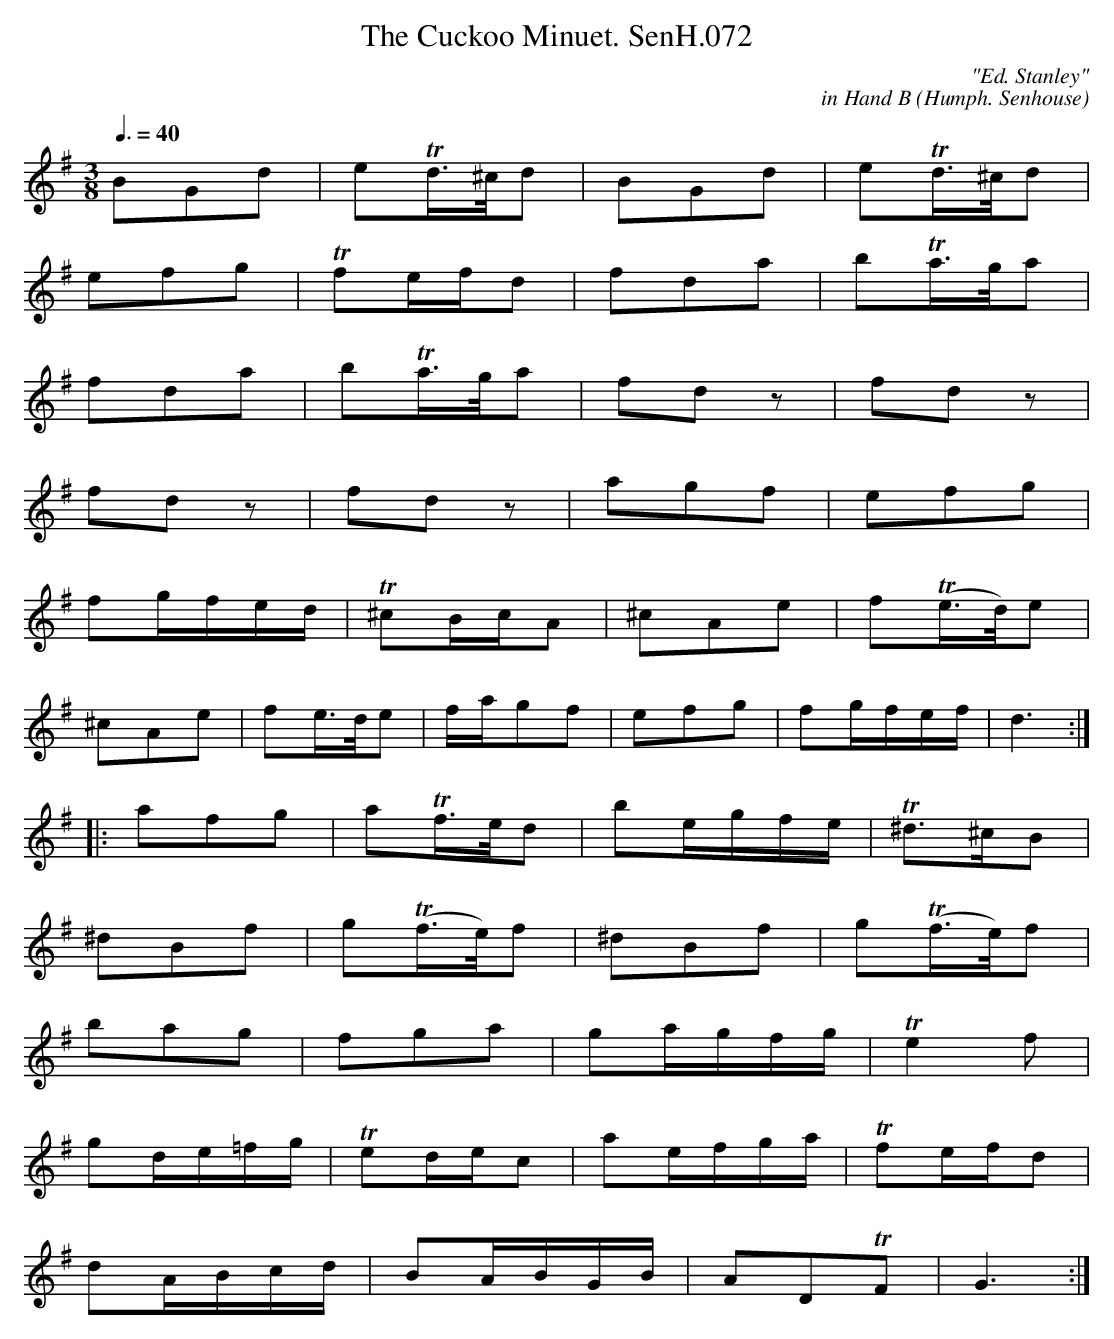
X:1
T:Cuckoo Minuet. SenH.072, The
C:"Ed. Stanley"
C:in Hand B (Humph. Senhouse)
Q:3/8=40
M:3/8
L:1/8
K:G
BGd | eTd/>^c/d | BGd | eTd/>^c/d |
efg | Tfe/f/d | fda | bTa/>g/a |
fda | bTa/>g/a | fdz | fdz |
fdz | fdz | agf | efg |
fg/f/e/d/ | T^cB/c/A | ^cAe | fT(e/>d/)e |
^cAe | fe/>d/e | f/a/gf | efg | fg/f/e/f/ | d3 :|
|: afg | aTf/>e/d | be/g/f/e/| T^d>^cB |
^dBf | gT(f/>e/)f | ^dBf | gT(f/>e/)f |
bag | fga | ga/g/f/g/ | Te2f |
gd/e/=f/g/ | Ted/e/c | ae/f/g/a/ | Tfe/f/d |
dA/B/c/d/ | BA/B/G/B/ | ADTF | G3 :|
